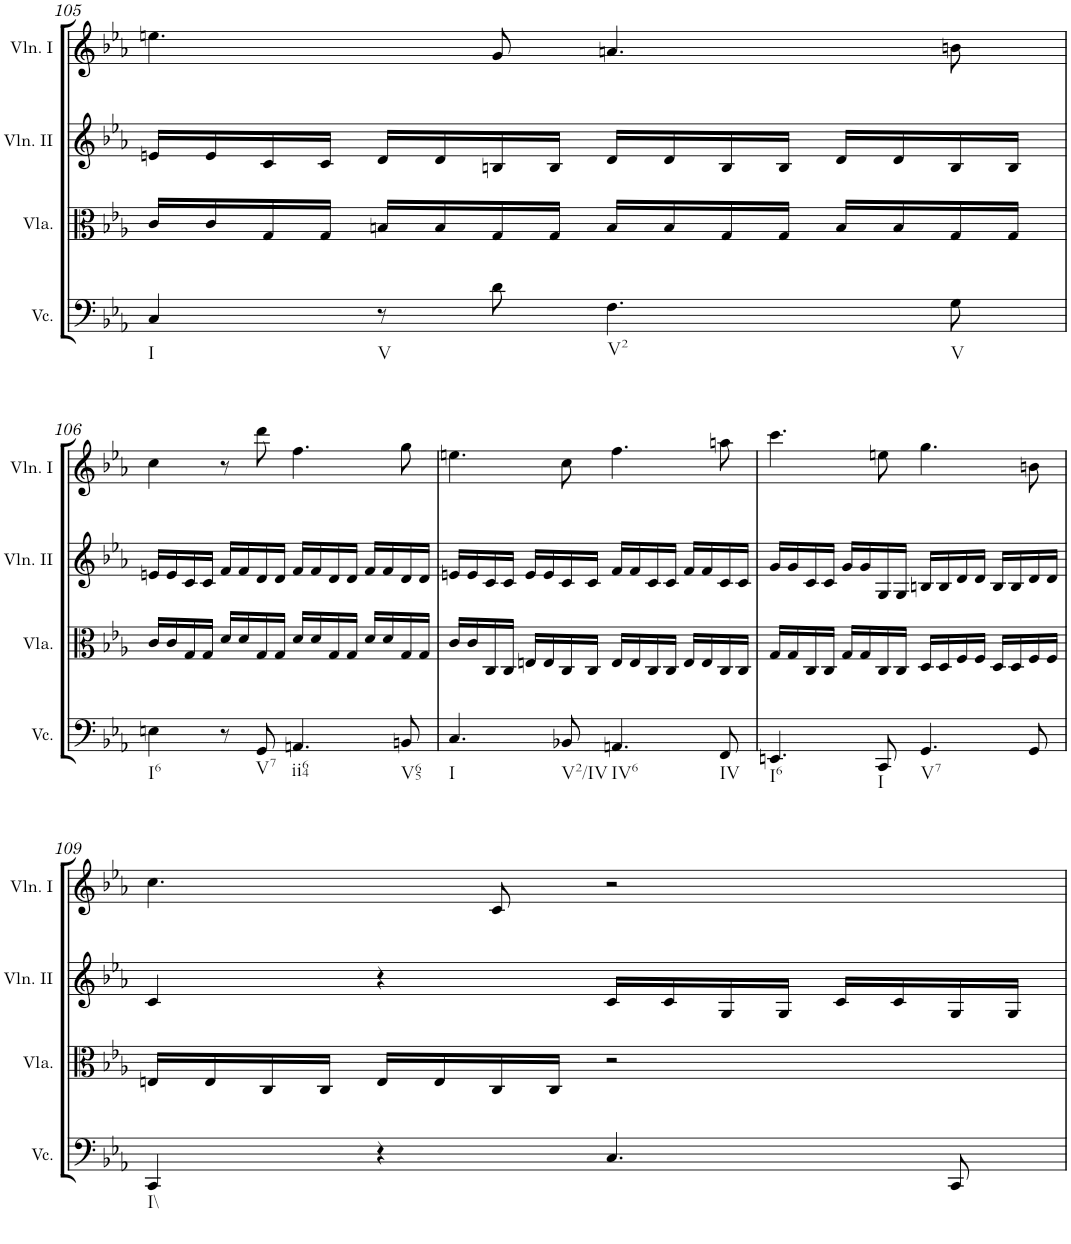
**kern	**kern	**kern	**kern
*part4	*part3	*part2	*part1
*staff4	*staff3	*staff2	*staff1
*I"Violoncello	*I"Viola	*I"Violin II	*I"Violin I
*I'Vc.	*I'Vla.	*I'Vln. II	*I'Vln. I
!!LO:PB:g=z
*clefC4	*clefC3	*clefG2	*clefG2
*k[b-e-a-]	*k[b-e-a-]	*k[b-e-a-]	*k[b-e-a-]
*E-:	*E-:	*E-:	*E-:
*M4/4	*M4/4	*M4/4	*M4/4
*met(c)	*met(c)	*met(c)	*met(c)
=105	=105	=105	=105
!LO:TX:b:t=I	!	!	!
4C/	16c/LL	16en/LL	4.een\
.	16c/	16e/	.
.	16G/	16c/	.
.	16G/JJ	16c/JJ	.
!LO:TX:b:t=V	!	!	!
8r	16Bn/LL	16d/LL	.
.	16B/	16d/	.
8d\	16G/	16Bn/	8g/
.	16G/JJ	16B/JJ	.
!LO:TX:b:t=V2	!	!	!
4.F\	16B/LL	16d/LL	4.an/
.	16B/	16d/	.
.	16G/	16B/	.
.	16G/JJ	16B/JJ	.
.	16B/LL	16d/LL	.
.	16B/	16d/	.
!LO:TX:b:t=V	!	!	!
8G\	16G/	16B/	8bn\
.	16G/JJ	16B/JJ	.
!!LO:LB:g=z
=106	=106	=106	=106
!LO:TX:b:t=I6	!	!	!
4En\	16c/LL	16en/LL	4cc\
.	16c/	16e/	.
.	16G/	16c/	.
.	16G/JJ	16c/JJ	.
8r	16d/LL	16f/LL	8r
.	16d/	16f/	.
!LO:TX:b:t=V7	!	!	!
8GG/	16G/	16d/	8ddd\
.	16G/JJ	16d/JJ	.
!LO:TX:b:t=ii64	!	!	!
4.AAn/	16d/LL	16f/LL	4.ff\
.	16d/	16f/	.
.	16G/	16d/	.
.	16G/JJ	16d/JJ	.
.	16d/LL	16f/LL	.
.	16d/	16f/	.
!LO:TX:b:t=V65	!	!	!
8BBn/	16G/	16d/	8gg\
.	16G/JJ	16d/JJ	.
=107	=107	=107	=107
!LO:TX:b:t=I	!	!	!
4.C/	16c/LL	16en/LL	4.een\
.	16c/	16e/	.
.	16C/	16c/	.
.	16C/JJ	16c/JJ	.
.	16En/LL	16e/LL	.
.	16E/	16e/	.
!LO:TX:b:t=V2/IV	!	!	!
8BB-X/	16C/	16c/	8cc\
.	16C/JJ	16c/JJ	.
!LO:TX:b:t=IV6	!	!	!
4.AAn/	16E/LL	16f/LL	4.ff\
.	16E/	16f/	.
.	16C/	16c/	.
.	16C/JJ	16c/JJ	.
.	16E/LL	16f/LL	.
.	16E/	16f/	.
!LO:TX:b:t=IV	!	!	!
8FF/	16C/	16c/	8aan\
.	16C/JJ	16c/JJ	.
=108	=108	=108	=108
!LO:TX:b:t=I6	!	!	!
4.EEn/	16G/LL	16g/LL	4.ccc\
.	16G/	16g/	.
.	16C/	16c/	.
.	16C/JJ	16c/JJ	.
.	16G/LL	16g/LL	.
.	16G/	16g/	.
!LO:TX:b:t=I	!	!	!
8CC/	16C/	16G/	8een\
.	16C/JJ	16G/JJ	.
!LO:TX:b:t=V7	!	!	!
4.GG/	16D/LL	16Bn/LL	4.gg\
.	16D/	16B/	.
.	16F/	16d/	.
.	16F/JJ	16d/JJ	.
.	16D/LL	16B/LL	.
.	16D/	16B/	.
8GG/	16F/	16d/	8bn\
.	16F/JJ	16d/JJ	.
!!LO:LB:g=z
=109	=109	=109	=109
!LO:TX:b:t=I\\	!	!	!
4CC/	16En/LL	4c/	4.cc\
.	16E/	.	.
.	16C/	.	.
.	16C/JJ	.	.
4r	16E/LL	4r	.
.	16E/	.	.
.	16C/	.	8c/
.	16C/JJ	.	.
4.C/	2r	16c/LL	2r
.	.	16c/	.
.	.	16G/	.
.	.	16G/JJ	.
.	.	16c/LL	.
.	.	16c/	.
8CC/	.	16G/	.
.	.	16G/JJ	.
=	=	=	=
*-	*-	*-	*-
